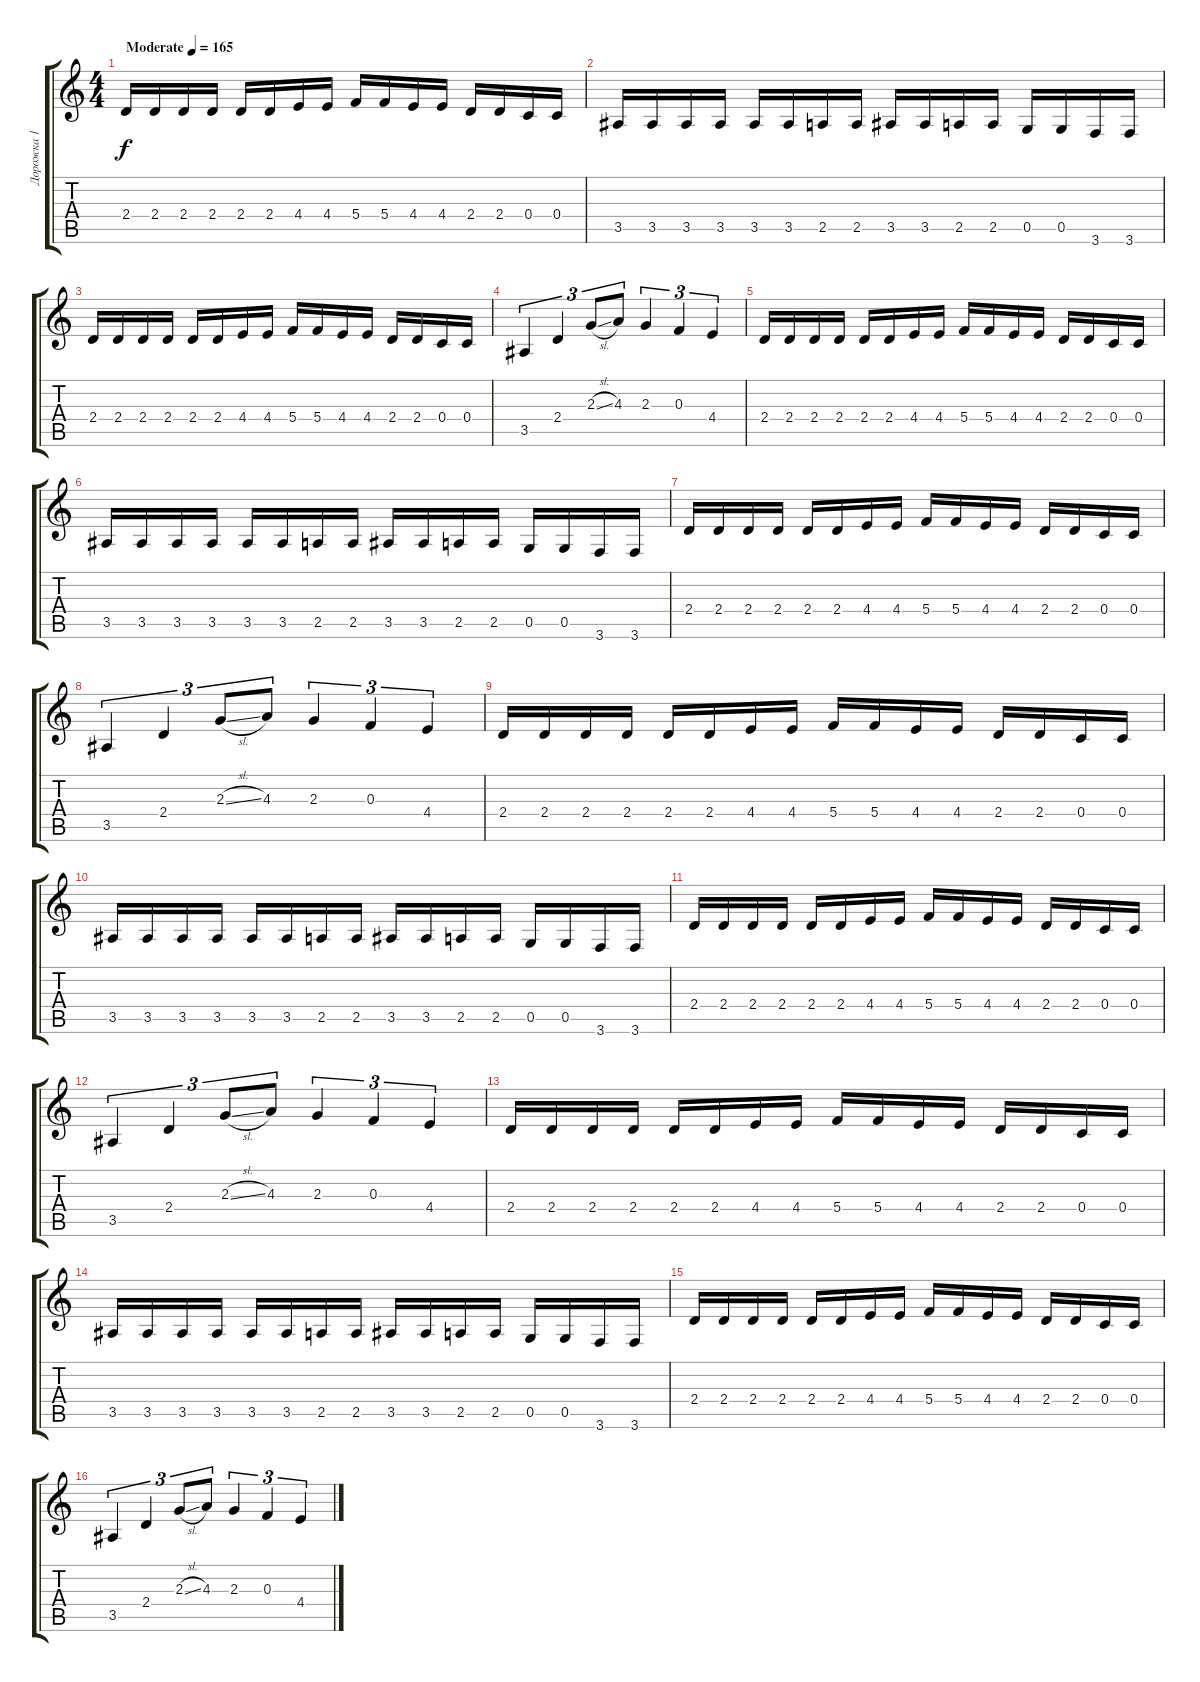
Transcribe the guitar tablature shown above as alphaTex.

\track ("Дорожка 1" "Дорожка 1") {instrument distortionguitar}
\staff {score tabs}
\tuning (D4 A3 F3 C3 G2 D2) {hide}
\ts (4 4)
\tempo (165 "Moderate")
\clef g2
\ks c
2.4.16{dy f instrument distortionguitar} 2.4.16 2.4.16 2.4.16 2.4.16 2.4.16 4.4.16 4.4.16 5.4.16 5.4.16 4.4.16 4.4.16 2.4.16 2.4.16 0.4.16 0.4.16 |
3.5.16 3.5.16 3.5.16 3.5.16 3.5.16 3.5.16 2.5.16 2.5.16 3.5.16 3.5.16 2.5.16 2.5.16 0.5.16 0.5.16 3.6.16 3.6.16 |
2.4.16 2.4.16 2.4.16 2.4.16 2.4.16 2.4.16 4.4.16 4.4.16 5.4.16 5.4.16 4.4.16 4.4.16 2.4.16 2.4.16 0.4.16 0.4.16 |
3.5.4{tu (3 2)} 2.4.4{tu (3 2)} 2.3{sl}.8{tu (3 2)} 4.3.8{tu (3 2)} 2.3.4{tu (3 2)} 0.3.4{tu (3 2)} 4.4.4{tu (3 2)} |
2.4.16 2.4.16 2.4.16 2.4.16 2.4.16 2.4.16 4.4.16 4.4.16 5.4.16 5.4.16 4.4.16 4.4.16 2.4.16 2.4.16 0.4.16 0.4.16 |
3.5.16 3.5.16 3.5.16 3.5.16 3.5.16 3.5.16 2.5.16 2.5.16 3.5.16 3.5.16 2.5.16 2.5.16 0.5.16 0.5.16 3.6.16 3.6.16 |
2.4.16 2.4.16 2.4.16 2.4.16 2.4.16 2.4.16 4.4.16 4.4.16 5.4.16 5.4.16 4.4.16 4.4.16 2.4.16 2.4.16 0.4.16 0.4.16 |
3.5.4{tu (3 2)} 2.4.4{tu (3 2)} 2.3{sl}.8{tu (3 2)} 4.3.8{tu (3 2)} 2.3.4{tu (3 2)} 0.3.4{tu (3 2)} 4.4.4{tu (3 2)} |
2.4.16 2.4.16 2.4.16 2.4.16 2.4.16 2.4.16 4.4.16 4.4.16 5.4.16 5.4.16 4.4.16 4.4.16 2.4.16 2.4.16 0.4.16 0.4.16 |
3.5.16 3.5.16 3.5.16 3.5.16 3.5.16 3.5.16 2.5.16 2.5.16 3.5.16 3.5.16 2.5.16 2.5.16 0.5.16 0.5.16 3.6.16 3.6.16 |
2.4.16 2.4.16 2.4.16 2.4.16 2.4.16 2.4.16 4.4.16 4.4.16 5.4.16 5.4.16 4.4.16 4.4.16 2.4.16 2.4.16 0.4.16 0.4.16 |
3.5.4{tu (3 2)} 2.4.4{tu (3 2)} 2.3{sl}.8{tu (3 2)} 4.3.8{tu (3 2)} 2.3.4{tu (3 2)} 0.3.4{tu (3 2)} 4.4.4{tu (3 2)} |
2.4.16 2.4.16 2.4.16 2.4.16 2.4.16 2.4.16 4.4.16 4.4.16 5.4.16 5.4.16 4.4.16 4.4.16 2.4.16 2.4.16 0.4.16 0.4.16 |
3.5.16 3.5.16 3.5.16 3.5.16 3.5.16 3.5.16 2.5.16 2.5.16 3.5.16 3.5.16 2.5.16 2.5.16 0.5.16 0.5.16 3.6.16 3.6.16 |
2.4.16 2.4.16 2.4.16 2.4.16 2.4.16 2.4.16 4.4.16 4.4.16 5.4.16 5.4.16 4.4.16 4.4.16 2.4.16 2.4.16 0.4.16 0.4.16 |
3.5.4{tu (3 2)} 2.4.4{tu (3 2)} 2.3{sl}.8{tu (3 2)} 4.3.8{tu (3 2)} 2.3.4{tu (3 2)} 0.3.4{tu (3 2)} 4.4.4{tu (3 2)}
